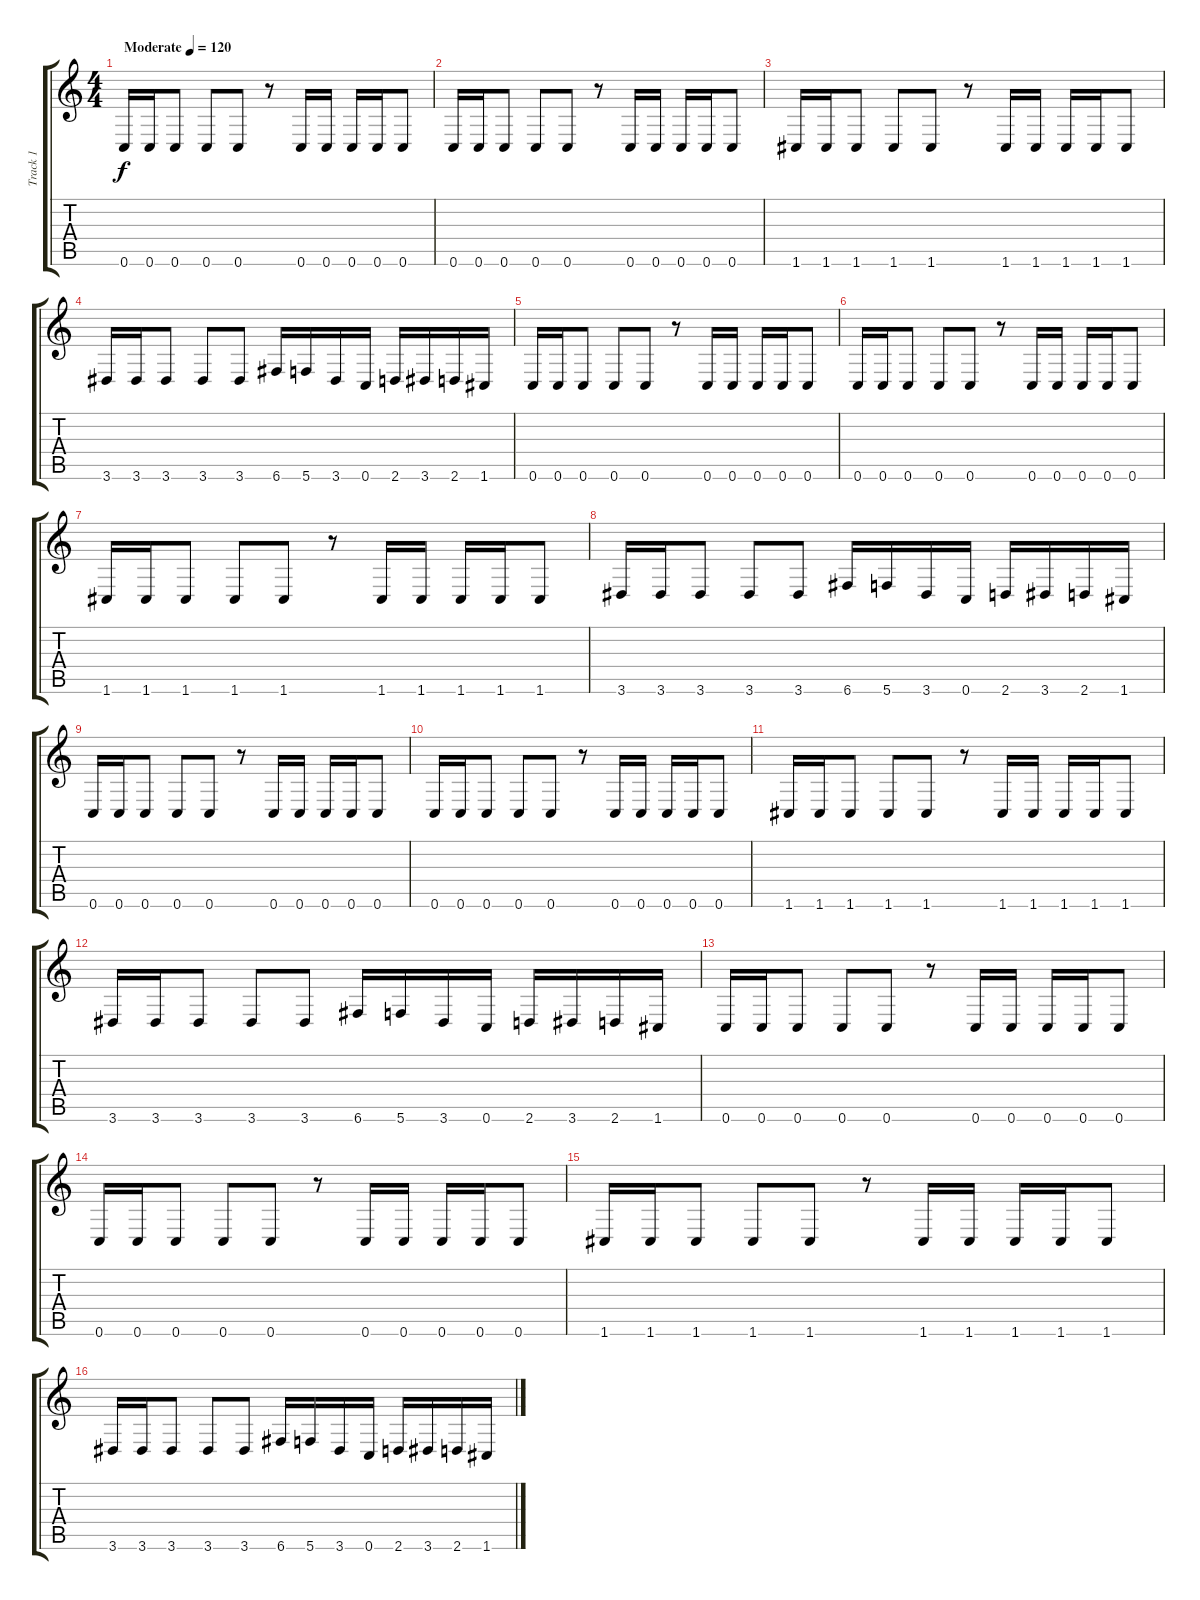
\track ("Track 1" "Track 1") {instrument distortionguitar}
\staff {score tabs}
\tuning (D4 A3 F3 C3 G2 C2) {hide}
\ts (4 4)
\tempo (120 "Moderate")
\clef g2
\ks c
0.6.16{dy f instrument distortionguitar} 0.6.16 0.6.8 0.6.8 0.6.8 r.8 0.6.16 0.6.16 0.6.16 0.6.16 0.6.8 |
0.6.16 0.6.16 0.6.8 0.6.8 0.6.8 r.8 0.6.16 0.6.16 0.6.16 0.6.16 0.6.8 |
1.6.16 1.6.16 1.6.8 1.6.8 1.6.8 r.8 1.6.16 1.6.16 1.6.16 1.6.16 1.6.8 |
3.6.16 3.6.16 3.6.8 3.6.8 3.6.8 6.6.16 5.6.16 3.6.16 0.6.16 2.6.16 3.6.16 2.6.16 1.6.16 |
0.6.16 0.6.16 0.6.8 0.6.8 0.6.8 r.8 0.6.16 0.6.16 0.6.16 0.6.16 0.6.8 |
0.6.16 0.6.16 0.6.8 0.6.8 0.6.8 r.8 0.6.16 0.6.16 0.6.16 0.6.16 0.6.8 |
1.6.16 1.6.16 1.6.8 1.6.8 1.6.8 r.8 1.6.16 1.6.16 1.6.16 1.6.16 1.6.8 |
3.6.16 3.6.16 3.6.8 3.6.8 3.6.8 6.6.16 5.6.16 3.6.16 0.6.16 2.6.16 3.6.16 2.6.16 1.6.16 |
0.6.16 0.6.16 0.6.8 0.6.8 0.6.8 r.8 0.6.16 0.6.16 0.6.16 0.6.16 0.6.8 |
0.6.16 0.6.16 0.6.8 0.6.8 0.6.8 r.8 0.6.16 0.6.16 0.6.16 0.6.16 0.6.8 |
1.6.16 1.6.16 1.6.8 1.6.8 1.6.8 r.8 1.6.16 1.6.16 1.6.16 1.6.16 1.6.8 |
3.6.16 3.6.16 3.6.8 3.6.8 3.6.8 6.6.16 5.6.16 3.6.16 0.6.16 2.6.16 3.6.16 2.6.16 1.6.16 |
0.6.16 0.6.16 0.6.8 0.6.8 0.6.8 r.8 0.6.16 0.6.16 0.6.16 0.6.16 0.6.8 |
0.6.16 0.6.16 0.6.8 0.6.8 0.6.8 r.8 0.6.16 0.6.16 0.6.16 0.6.16 0.6.8 |
1.6.16 1.6.16 1.6.8 1.6.8 1.6.8 r.8 1.6.16 1.6.16 1.6.16 1.6.16 1.6.8 |
3.6.16 3.6.16 3.6.8 3.6.8 3.6.8 6.6.16 5.6.16 3.6.16 0.6.16 2.6.16 3.6.16 2.6.16 1.6.16
